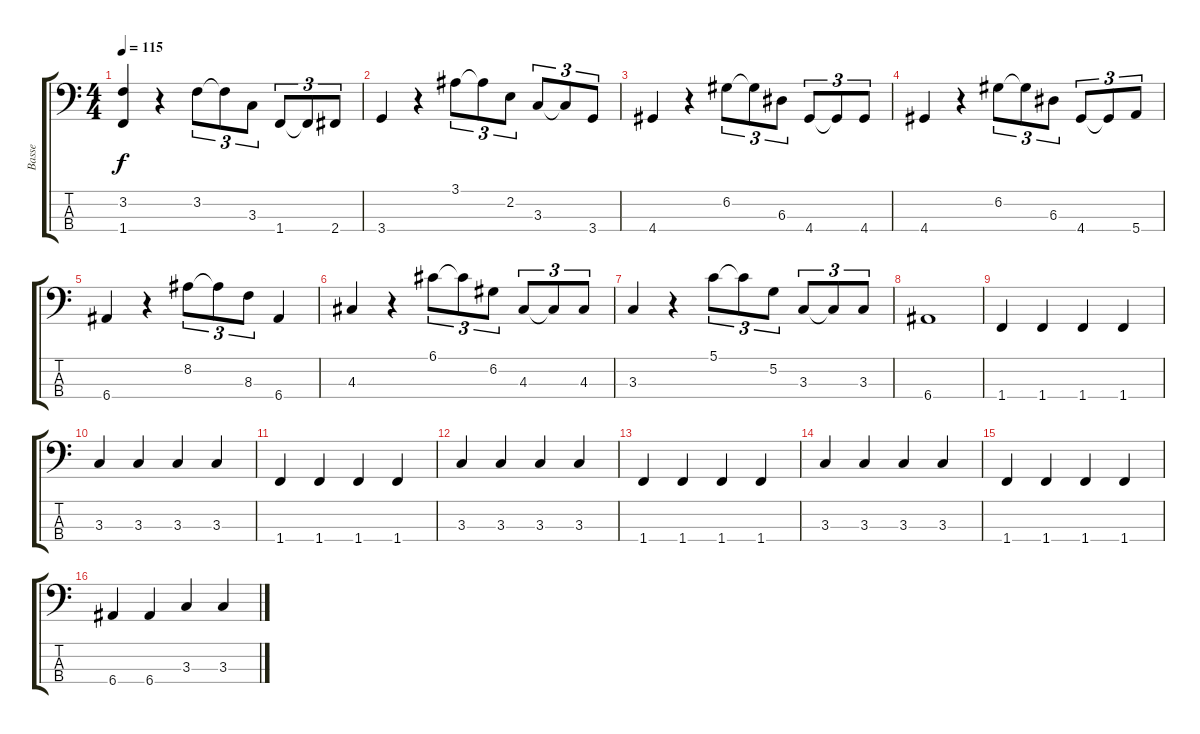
\track ("Basse" "Basse") {instrument electricbassfinger}
\staff {score tabs}
\tuning (G2 D2 A1 E1) {hide}
\ts (4 4)
\tempo 115
\clef f4
\ks c
(3.2 1.4).4{dy f} r.4 3.2.8{tu (3 2)} 3.2{t}.8{tu (3 2)} 3.3.8{tu (3 2)} 1.4.8{tu (3 2)} 1.4{t}.8{tu (3 2)} 2.4.8{tu (3 2)} |
3.4.4 r.4 3.1.8{tu (3 2)} 3.1{t}.8{tu (3 2)} 2.2.8{tu (3 2)} 3.3.8{tu (3 2)} 3.3{t}.8{tu (3 2)} 3.4.8{tu (3 2)} |
4.4.4 r.4 6.2.8{tu (3 2)} 6.2{t}.8{tu (3 2)} 6.3.8{tu (3 2)} 4.4.8{tu (3 2)} 4.4{t}.8{tu (3 2)} 4.4.8{tu (3 2)} |
4.4.4 r.4 6.2.8{tu (3 2)} 6.2{t}.8{tu (3 2)} 6.3.8{tu (3 2)} 4.4.8{tu (3 2)} 4.4{t}.8{tu (3 2)} 5.4.8{tu (3 2)} |
6.4.4 r.4 8.2.8{tu (3 2)} 8.2{t}.8{tu (3 2)} 8.3.8{tu (3 2)} 6.4.4 |
4.3.4 r.4 6.1.8{tu (3 2)} 6.1{t}.8{tu (3 2)} 6.2.8{tu (3 2)} 4.3.8{tu (3 2)} 4.3{t}.8{tu (3 2)} 4.3.8{tu (3 2)} |
3.3.4 r.4 5.1.8{tu (3 2)} 5.1{t}.8{tu (3 2)} 5.2.8{tu (3 2)} 3.3.8{tu (3 2)} 3.3{t}.8{tu (3 2)} 3.3.8{tu (3 2)} |
6.4.1 |
1.4.4 1.4.4 1.4.4 1.4.4 |
3.3.4 3.3.4 3.3.4 3.3.4 |
1.4.4 1.4.4 1.4.4 1.4.4 |
3.3.4 3.3.4 3.3.4 3.3.4 |
1.4.4 1.4.4 1.4.4 1.4.4 |
3.3.4 3.3.4 3.3.4 3.3.4 |
1.4.4 1.4.4 1.4.4 1.4.4 |
6.4.4 6.4.4 3.3.4 3.3.4
